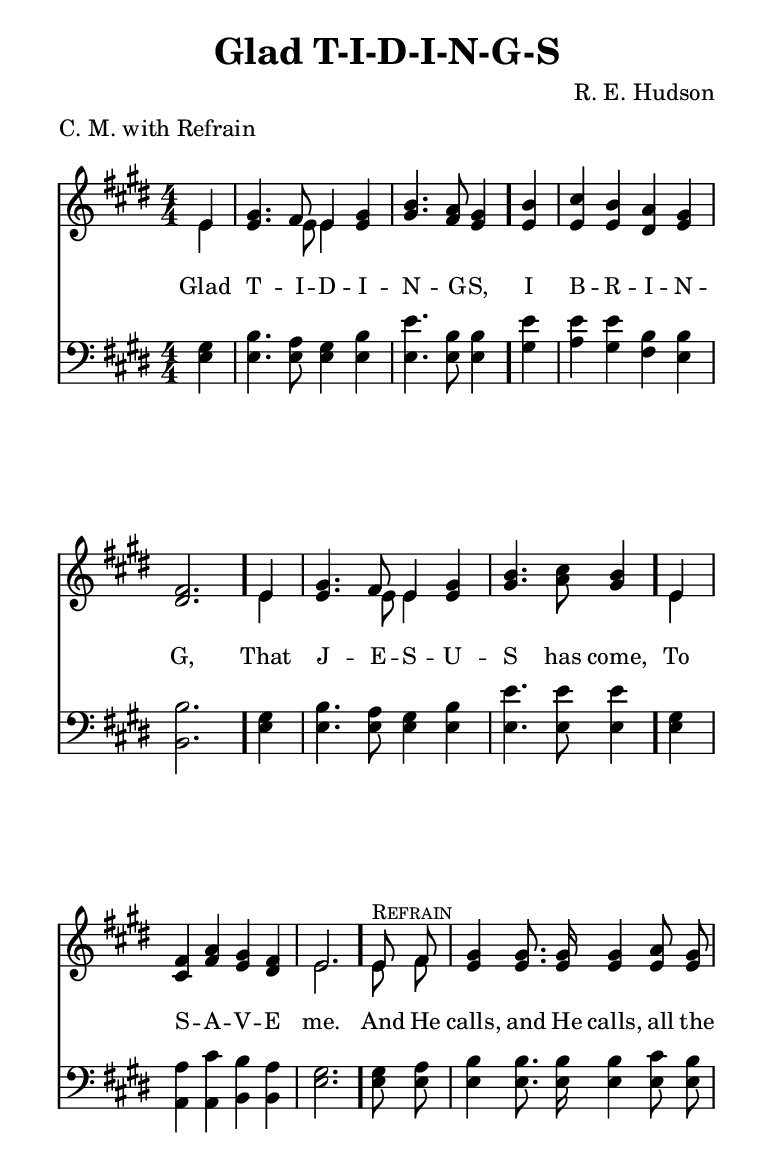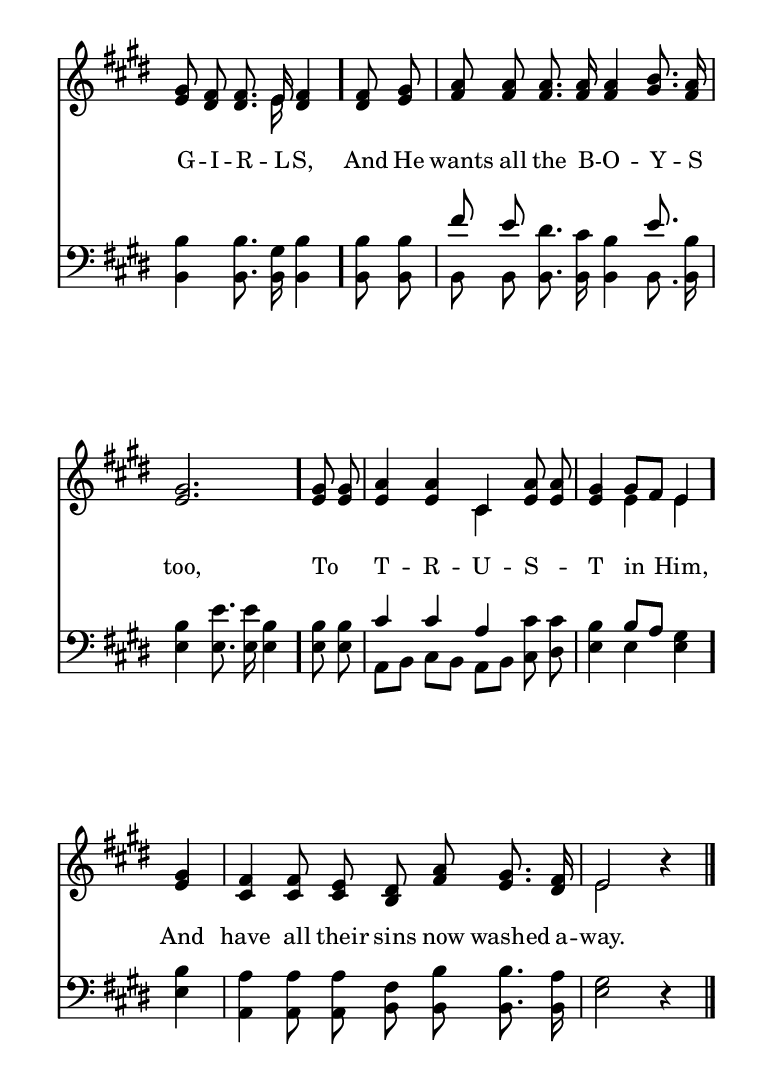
\include "common/global.ily"
\paper {
  \include "common/paper.ily"
  system-count = #(cond (is-eogsized 5) (#t #f))
}

\header{
  %children
  hymnnumber = "334"
  title = "Glad T-I-D-I-N-G-S"
  tunename = "At the Cross" % original has this as the poet
  meter = "C. M. with Refrain"
  poet = ""
  composer = "R. E. Hudson"
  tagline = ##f
}

global = {
  \include "common/overrides.ily"
  \override Staff.TimeSignature.style = #'numbered
  \time 4/4
  \override Score.MetronomeMark.transparent = ##t % hide all fermata changes too
  \tempo 4=90
  \key e \major
  \partial 4
  \autoBeamOff
}

notesSoprano = {
\global
\relative c' {

  e4 | gis4. fis8 e4 gis | b4. a8 gis4
  b4 | cis b a gis | fis2.
  e4 | gis4. fis8 e4 gis | b4. cis8 b4
  e,4 | fis a gis fis | e2. \eogbreak

  << s^\markup { \small \caps "Refrain" }
  { e8 fis | gis4 gis8. gis16 gis4 a8 gis | gis fis fis8. e16 fis4 } >>
  fis8 gis | a a a8. a16 a4 b8. a16 | gis2.
  gis8 gis | a4 a cis, a'8 a | gis4 gis8[ fis] e4
  gis4 | fis fis8 e dis a' gis8. fis16 | e2 r4

  \bar "|."

}
}

notesAlto = {
\global
\relative e' {

  e4 | e4. e8 e4 e | gis4. fis8 e4
  e4 | e e dis e | dis2.
  e4 | e4. e8 e4 e | gis4. a8 gis4
  e4 | cis fis e dis | e2.

  e8 fis | e4 e8. e16 e4 e8 e | e dis dis8. e16 dis4
  dis8 e | fis8 fis fis8. fis16 fis4 gis8. fis16 | e2.
  e8 e | e4 e cis4 e8 e | e4 e e
  e4 | cis cis8 cis b fis' e8. dis16 | e2 r4

}
}

notesTenor = {
\global
\relative a {

  gis4 | b4. a8 gis4 b | e4. b8 b4
  e4 | e e b b | b2.
  gis4 | b4. a8 gis4 b | e4. e8 e4
  gis,4 | a cis b a | gis2.

  gis8 a | b4 b8. b16 b4 cis8 b | b4 b8. gis16 b4
  b8 b | fis' e dis8. cis16 b4 e8. b16 | b4 e8. e16 b4
  b8 b | cis4 cis a cis8 cis | b4 b8[ a] gis4
  b4 | a a8 a fis b b8. a16 | gis2 r4

}
}

notesBass = {
\global
\relative f {

  e4 | e4. e8 e4 e | e4. e8 e4
  gis4 | a gis fis e | b2.
  e4 | e4. e8 e4 e | e4. e8 e4
  e4 | a, a b b | e2.

  e8 e | e4 e8. e16 e4 e8 e | b4 b8. b16 b4
  b8 b | b8 b b8. b16 b4 b8. b16 | e4 e8. e16 e4
  e8 e | a,[ b] cis[ b] a[ b] cis dis | e4 e e
  e4 | a, a8 a b b b8. b16 | e2 r4

}
}

Refrain = \lyricmode {

And He calls, and He calls, all the G -- I -- R -- L -- S, \bar "."
And He wants all the B -- O -- Y -- S too, \bar "."
To _ T -- R -- U -- S -- _ T in Him, \bar "." % original has melismata here, but why ? for piano ?
And have all their sins now washed a -- way. \bar "."

}

wordsA = \lyricmode {

Glad T -- I -- D -- I -- N -- G -- S, \bar "." % original does not have bar here
I B -- R -- I -- N -- G, \bar "."
That J -- E -- S -- U -- S has come, \bar "." % original does not have bar here
To S -- A -- V -- E me. \bar "."

\Refrain

}

\score {
  \context ChoirStaff <<
    \context Staff = upper <<
      \set Staff.autoBeaming = ##f
      \set ChoirStaff.systemStartDelimiter = #'SystemStartBar
      \set ChoirStaff.printPartCombineTexts = ##f
      \partcombine #'(2 . 9) \notesSoprano \notesAlto
      \context NullVoice = sopranos { \voiceOne << \notesSoprano >> }
      \context NullVoice = altos { \voiceTwo << \notesAlto >> }
      \context Lyrics = one   \lyricsto sopranos \wordsA
    >>
    \context Staff = men <<
      \set Staff.autoBeaming = ##f
      \clef bass
      \set ChoirStaff.printPartCombineTexts = ##f
      \partcombine #'(2 . 9) \notesTenor \notesBass
      \context NullVoice = tenors { \voiceOne << \notesTenor >> }
      \context NullVoice = basses { \voiceTwo << \notesBass >> }
    >>
  >>
  \layout {
    \include "common/layout.ily"
  }
  \midi{
    \include "common/midi.ily"
  }
}

\version "2.19.49"  % necessary for upgrading to future LilyPond versions.

% vi:set et ts=2 sw=2 ai nocindent syntax=lilypond:
